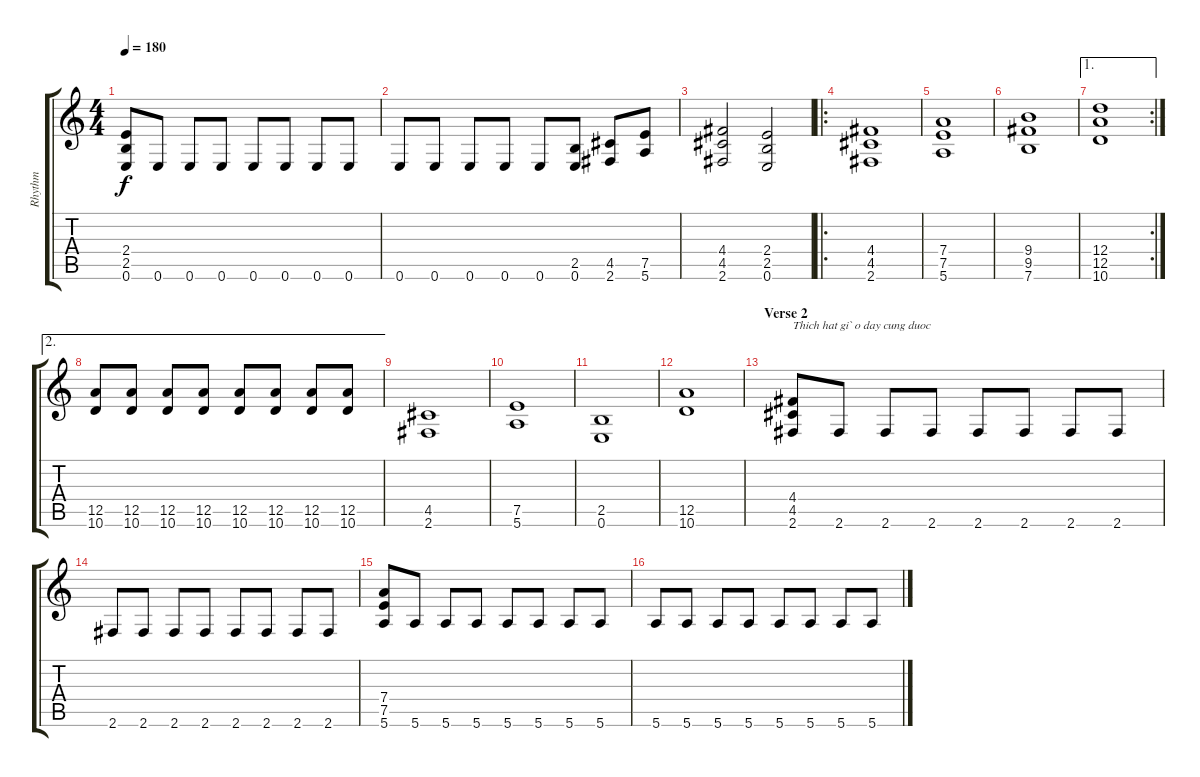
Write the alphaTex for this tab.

\track ("Rhythm" "Rhythm") {instrument distortionguitar}
\staff {score tabs}
\tuning (E4 B3 G3 D3 A2 E2) {hide}
\ts (4 4)
\tempo 180
\clef g2
\ks c
(2.4 2.5 0.6).8{dy f} 0.6.8 0.6.8 0.6.8 0.6.8 0.6.8 0.6.8 0.6.8 |
0.6.8 0.6.8 0.6.8 0.6.8 0.6.8 (2.5 0.6).8 (4.5 2.6).8 (7.5 5.6).8 |
(4.4 4.5 2.6).2 (2.4 2.5 0.6).2 |
\ro
(4.4 4.5 2.6).1 |
(7.4 7.5 5.6).1 |
(9.4 9.5 7.6).1 |
\ae 1
\rc 2
(12.4 12.5 10.6).1 |
\ae 2
(12.5 10.6).8 (12.5 10.6).8 (12.5 10.6).8 (12.5 10.6).8 (12.5 10.6).8 (12.5 10.6).8 (12.5 10.6).8 (12.5 10.6).8 |
(4.5 2.6).1 |
(7.5 5.6).1 |
(2.5 0.6).1 |
(12.5 10.6).1 |
\section ("" "Verse 2")
(4.4 4.5 2.6).8{txt "Thich hat gi` o day cung duoc"} 2.6.8 2.6.8 2.6.8 2.6.8 2.6.8 2.6.8 2.6.8 |
2.6.8 2.6.8 2.6.8 2.6.8 2.6.8 2.6.8 2.6.8 2.6.8 |
(7.4 7.5 5.6).8 5.6.8 5.6.8 5.6.8 5.6.8 5.6.8 5.6.8 5.6.8 |
5.6.8 5.6.8 5.6.8 5.6.8 5.6.8 5.6.8 5.6.8 5.6.8
